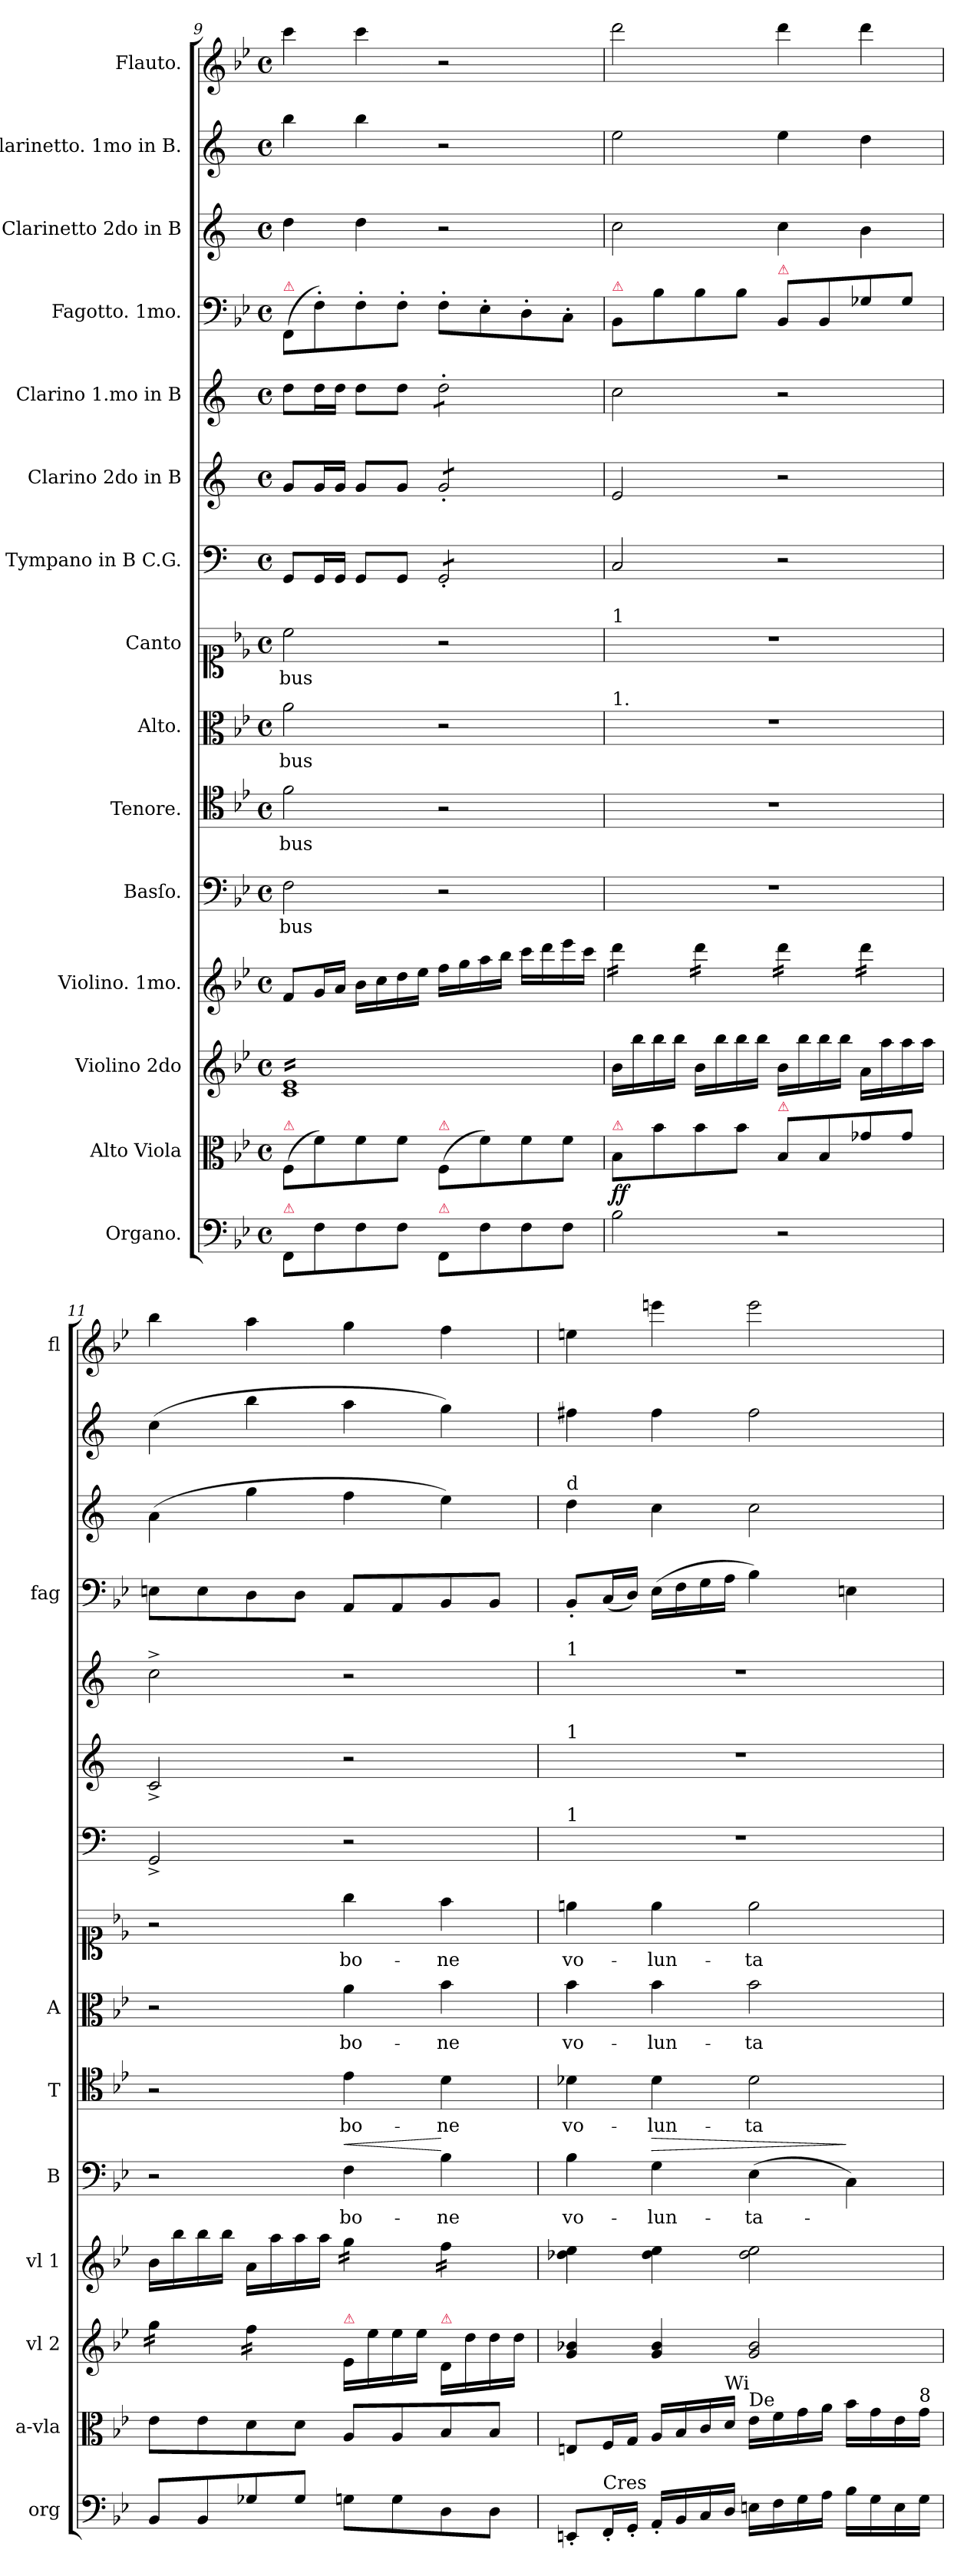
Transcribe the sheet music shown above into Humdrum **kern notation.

**kern	**kern	**dynam	**kern	**kern	**kern	**text	**dynam	**kern	**text	**dynam	**kern	**text	**dynam	**kern	**text	**kern	**kern	**kern	**kern	**dynam	**kern	**kern	**kern
*part15	*part14	*part14	*part13	*part12	*part11	*part11	*part11	*part10	*part10	*part10	*part9	*part9	*part9	*part8	*part8	*part7	*part6	*part5	*part4	*part4	*part3	*part2	*part1
*staff15	*staff14	*staff14	*staff13	*staff12	*staff11	*staff11	*staff11	*staff10	*staff10	*staff10	*staff9	*staff9	*staff9	*staff8	*staff8	*staff7	*staff6	*staff5	*staff4	*staff4	*staff3	*staff2	*staff1
*I"Organo.	*I"Alto Viola	*	*I"Violino 2do	*I"Violino. 1mo.	*I"Basſo.	*	*	*I"Tenore.	*	*	*I"Alto.	*	*	*I"Canto	*	*I"Tympano in B C.G.	*I"Clarino 2do in B	*I"Clarino 1.mo in B	*I"Fagotto. 1mo.	*	*I"Clarinetto 2do in B	*I"Clarinetto. 1mo in B.	*I"Flauto.
*I'org	*I'a-vla	*	*I'vl 2	*I'vl 1	*I'B	*	*	*I'T	*	*	*I'A	*	*	*	*	*	*	*	*I'fag	*	*	*	*I'fl
*clefF4	*clefC3	*	*clefG2	*clefG2	*clefF4	*	*	*clefC4	*	*	*clefC3	*	*	*clefC1	*	*clefF4	*clefG2	*clefG2	*clefF4	*	*clefG2	*clefG2	*clefG2
*	*	*	*	*	*	*	*	*	*	*	*	*	*	*	*	*ITrd1c2	*ITrd1c2	*ITrd1c2	*	*	*ITrd1c2	*ITrd1c2	*
*k[b-e-]	*k[b-e-]	*	*k[b-e-]	*k[b-e-]	*k[b-e-]	*	*	*k[b-e-]	*	*	*k[b-e-]	*	*	*k[b-e-]	*	*k[b-e-]	*k[b-e-]	*k[b-e-]	*k[b-e-]	*	*k[b-e-]	*k[b-e-]	*k[b-e-]
*B-:	*B-:	*	*B-:	*B-:	*B-:	*	*	*B-:	*	*	*B-:	*	*	*B-:	*	*B-:	*B-:	*B-:	*B-:	*	*B-:	*B-:	*B-:
*M4/4	*M4/4	*	*M4/4	*M4/4	*M4/4	*	*	*M4/4	*	*	*M4/4	*	*	*M4/4	*	*M4/4	*M4/4	*M4/4	*M4/4	*	*M4/4	*M4/4	*M4/4
*met(c)	*met(c)	*	*met(c)	*met(c)	*met(c)	*	*	*met(c)	*	*	*met(c)	*	*	*met(c)	*	*met(c)	*met(c)	*met(c)	*met(c)	*	*met(c)	*met(c)	*met(c)
=9	=9	=9	=9	=9	=9	=9	=9	=9	=9	=9	=9	=9	=9	=9	=9	=9	=9	=9	=9	=9	=9	=9	=9
!	!	!	!	!	!	!	!	!	!	!	!	!	!	!	!	!	!	!	!LO:TX:a:color=crimson:t=⚠	!	!	!	!
!	!LO:TX:a:color=crimson:t=⚠	!	!	!	!	!	!	!	!	!	!	!	!	!	!	!	!	!	!	!	!	!	!
!LO:TX:a:color=crimson:t=⚠	!	!	!	!	!	!	!	!	!	!	!	!	!	!	!	!	!	!	!	!	!	!	!
*	*	*	*tremolo	*	*	*	*	*	*	*	*	*	*	*	*	*	*	*	*	*	*	*	*
8FF/L	(8F/L	.	16c 16e-LL	8f/L	2F\	-bus	.	2f\	-bus	.	2a\	-bus	.	2cc\	-bus	8FF/L	8f/L	8cc\L	(<8FF/L	.	4cc\	4aa\	4ccc\
.	.	.	16c 16e-	.	.	.	.	.	.	.	.	.	.	.	.	.	.	.	.	.	.	.	.
8F\	8f\)	.	16c 16e-	16g/L	.	.	.	.	.	.	.	.	.	.	.	16FF/L	16f/L	16cc\L	8F'\)	.	.	.	.
.	.	.	16c 16e-	16a/JJ	.	.	.	.	.	.	.	.	.	.	.	16FF/JJ	16f/JJ	16cc\JJ	.	.	.	.	.
8F\	8f\	.	16c 16e-	16b-\LL	.	.	.	.	.	.	.	.	.	.	.	8FF/L	8f/L	8cc\L	8F'\	.	4cc\	4aa\	4ccc\
.	.	.	16c 16e-	16cc\	.	.	.	.	.	.	.	.	.	.	.	.	.	.	.	.	.	.	.
8F\J	8f\J	.	16c 16e-	16dd\	.	.	.	.	.	.	.	.	.	.	.	8FF/J	8f/J	8cc\J	8F'\J	.	.	.	.
.	.	.	16c 16e-	16ee-\JJ	.	.	.	.	.	.	.	.	.	.	.	.	.	.	.	.	.	.	.
!	!	!	!	!	!	!	!	!	!	!	!	!	!	!	!	!	!	!LO:TX:a:t=....	!	!	!	!	!
!	!	!	!	!	!	!	!	!	!	!	!	!	!	!	!	!	!LO:TX:b:t=....	!	!	!	!	!	!
!	!	!	!	!	!	!	!	!	!	!	!	!	!	!	!	!LO:TX:b:t=....	!	!	!	!	!	!	!
!	!LO:TX:a:color=crimson:t=⚠	!	!	!	!	!	!	!	!	!	!	!	!	!	!	!	!	!	!	!	!	!	!
!LO:TX:a:color=crimson:t=⚠	!	!	!	!	!	!	!	!	!	!	!	!	!	!	!	!	!	!	!	!	!	!	!
*	*	*	*	*	*	*	*	*	*	*	*	*	*	*	*	*tremolo	*	*	*	*	*	*	*
*	*	*	*	*	*	*	*	*	*	*	*	*	*	*	*	*	*tremolo	*	*	*	*	*	*
*	*	*	*	*	*	*	*	*	*	*	*	*	*	*	*	*	*	*tremolo	*	*	*	*	*
8FF/L	(8F/L	.	16c 16e-	16ff\LL	2r	.	.	2r	.	.	2r	.	.	2r	.	8FF'/L	8f'/L	8cc'\L	8F'\L	.	2r	2r	2r
.	.	.	16c 16e-	16gg\	.	.	.	.	.	.	.	.	.	.	.	.	.	.	.	.	.	.	.
8F\	8f\)	.	16c 16e-	16aa\	.	.	.	.	.	.	.	.	.	.	.	8FF'/	8f'/	8cc'\	8E-'\	.	.	.	.
.	.	.	16c 16e-	16bb-\JJ	.	.	.	.	.	.	.	.	.	.	.	.	.	.	.	.	.	.	.
8F\	8f\	.	16c 16e-	16ccc\LL	.	.	.	.	.	.	.	.	.	.	.	8FF'/	8f'/	8cc'\	8D'\	.	.	.	.
.	.	.	16c 16e-	16ddd\	.	.	.	.	.	.	.	.	.	.	.	.	.	.	.	.	.	.	.
8F\J	8f\J	.	16c 16e-	16eee-\	.	.	.	.	.	.	.	.	.	.	.	8FF'/J	8f'/J	8cc'\J	8C'\J	.	.	.	.
*	*	*	*	*	*	*	*	*	*	*	*	*	*	*	*	*	*	*Xtremolo	*	*	*	*	*
*	*	*	*	*	*	*	*	*	*	*	*	*	*	*	*	*	*Xtremolo	*	*	*	*	*	*
*	*	*	*	*	*	*	*	*	*	*	*	*	*	*	*	*Xtremolo	*	*	*	*	*	*	*
.	.	.	16c 16e-JJ	16ccc\JJ	.	.	.	.	.	.	.	.	.	.	.	.	.	.	.	.	.	.	.
*	*	*	*Xtremolo	*	*	*	*	*	*	*	*	*	*	*	*	*	*	*	*	*	*	*	*
=10	=10	=10	=10	=10	=10	=10	=10	=10	=10	=10	=10	=10	=10	=10	=10	=10	=10	=10	=10	=10	=10	=10	=10
!	!	!	!	!	!	!	!	!	!	!	!	!	!	!	!	!	!	!	!LO:TX:a:color=crimson:t=⚠	!	!	!	!
!	!	!	!	!	!	!	!	!	!	!	!	!	!	!LO:TX:a:t=1	!	!	!	!	!	!	!	!	!
!	!	!	!	!	!	!	!	!	!	!	!LO:TX:a:t=1.	!	!	!	!	!	!	!	!	!	!	!	!
!	!LO:TX:a:color=crimson:t=⚠	!	!	!	!	!	!	!	!	!	!	!	!	!	!	!	!	!	!	!	!	!	!
*	*	*	*	*tremolo	*	*	*	*	*	*	*	*	*	*	*	*	*	*	*	*	*	*	*
2B-\	8B-/L	ff	16b-\LL	16ddd\LL	1r	.	.	1r	.	.	1r	.	.	1r	.	2BB-/	2d/	2b-\	8BB-/L	ffor	2b-\	2dd\	2ddd\
.	.	.	16bb-\	16ddd\	.	.	.	.	.	.	.	.	.	.	.	.	.	.	.	.	.	.	.
.	8b-\	.	16bb-\	16ddd\	.	.	.	.	.	.	.	.	.	.	.	.	.	.	8B-\	.	.	.	.
.	.	.	16bb-\JJ	16ddd\JJ	.	.	.	.	.	.	.	.	.	.	.	.	.	.	.	.	.	.	.
.	8b-\	.	16b-\LL	16ddd\LL	.	.	.	.	.	.	.	.	.	.	.	.	.	.	8B-\	.	.	.	.
.	.	.	16bb-\	16ddd\	.	.	.	.	.	.	.	.	.	.	.	.	.	.	.	.	.	.	.
.	8b-\J	.	16bb-\	16ddd\	.	.	.	.	.	.	.	.	.	.	.	.	.	.	8B-\J	.	.	.	.
.	.	.	16bb-\JJ	16ddd\JJ	.	.	.	.	.	.	.	.	.	.	.	.	.	.	.	.	.	.	.
!	!	!	!	!	!	!	!	!	!	!	!	!	!	!	!	!	!	!	!LO:TX:a:color=crimson:t=⚠	!	!	!	!
!	!LO:TX:a:color=crimson:t=⚠	!	!	!	!	!	!	!	!	!	!	!	!	!	!	!	!	!	!	!	!	!	!
2r	8B-/L	.	16b-\LL	16ddd\LL	.	.	.	.	.	.	.	.	.	.	.	2r	2r	2r	8BB-/L	.	4b-\	4dd\	4ddd\
.	.	.	16bb-\	16ddd\	.	.	.	.	.	.	.	.	.	.	.	.	.	.	.	.	.	.	.
.	8B-/	.	16bb-\	16ddd\	.	.	.	.	.	.	.	.	.	.	.	.	.	.	8BB-/	.	.	.	.
.	.	.	16bb-\JJ	16ddd\JJ	.	.	.	.	.	.	.	.	.	.	.	.	.	.	.	.	.	.	.
.	8g-X\	.	16a\LL	16ddd\LL	.	.	.	.	.	.	.	.	.	.	.	.	.	.	8G-X\	.	4a\	4cc\	4ddd\
.	.	.	16aa\	16ddd\	.	.	.	.	.	.	.	.	.	.	.	.	.	.	.	.	.	.	.
.	8g-\J	.	16aa\	16ddd\	.	.	.	.	.	.	.	.	.	.	.	.	.	.	8G-\J	.	.	.	.
.	.	.	16aa\JJ	16ddd\JJ	.	.	.	.	.	.	.	.	.	.	.	.	.	.	.	.	.	.	.
*	*	*	*	*Xtremolo	*	*	*	*	*	*	*	*	*	*	*	*	*	*	*	*	*	*	*
=11	=11	=11	=11	=11	=11	=11	=11	=11	=11	=11	=11	=11	=11	=11	=11	=11	=11	=11	=11	=11	=11	=11	=11
*	*	*	*tremolo	*	*	*	*	*	*	*	*	*	*	*	*	*	*	*	*	*	*	*	*
8BB-/L	8e-\L	.	16gg\LL	16b-\LL	2r	.	.	2r	.	.	2r	.	.	2r	.	2FF^>/	2B-^>/	2b-^\	8En\L	.	(4g\	(4b-\	4bb-\
.	.	.	16gg\	16bb-\	.	.	.	.	.	.	.	.	.	.	.	.	.	.	.	.	.	.	.
8BB-/	8e-\	.	16gg\	16bb-\	.	.	.	.	.	.	.	.	.	.	.	.	.	.	8E\	.	.	.	.
.	.	.	16gg\JJ	16bb-\JJ	.	.	.	.	.	.	.	.	.	.	.	.	.	.	.	.	.	.	.
8G-X/	8d\	.	16ff\LL	16a\LL	.	.	.	.	.	.	.	.	.	.	.	.	.	.	8D\	.	4ff\	4aa\	4aa\
.	.	.	16ff\	16aa\	.	.	.	.	.	.	.	.	.	.	.	.	.	.	.	.	.	.	.
8G-/J	8d\J	.	16ff\	16aa\	.	.	.	.	.	.	.	.	.	.	.	.	.	.	8D\J	.	.	.	.
.	.	.	16ff\JJ	16aa\JJ	.	.	.	.	.	.	.	.	.	.	.	.	.	.	.	.	.	.	.
*	*	*	*Xtremolo	*	*	*	*	*	*	*	*	*	*	*	*	*	*	*	*	*	*	*	*
!	!	!	!LO:TX:a:color=crimson:t=⚠	!	!	!	!	!	!	!	!	!	!	!	!	!	!	!	!	!	!	!	!
!	!	!	!	!	!	!	!LO:HP:a	!	!	!	!	!	!	!	!	!	!	!	!	!	!	!	!
!	!	!	!	!	!	!	!LO:DY:n=1:b	!	!	!LO:DY:b:rj	!	!	!LO:DY:b:rj	!	!	!	!	!	!	!	!	!	!
*	*	*	*	*tremolo	*	*	*	*	*	*	*	*	*	*	*	*	*	*	*	*	*	*	*
8Gn\L	8A/L	.	16e-/LL	16gg\LL	4F\	bo-	< for	4e-\	bo-	for.	4a\	bo-	for	4gg\	bo-	2r	2r	2r	8AA/L	.	4ee-\	4gg\	4gg\
.	.	.	16ee-\	16gg\	.	.	.	.	.	.	.	.	.	.	.	.	.	.	.	.	.	.	.
8G\	8A/	.	16ee-\	16gg\	.	.	.	.	.	.	.	.	.	.	.	.	.	.	8AA/	.	.	.	.
.	.	.	16ee-\JJ	16gg\JJ	.	.	.	.	.	.	.	.	.	.	.	.	.	.	.	.	.	.	.
!	!	!	!LO:TX:a:color=crimson:t=⚠	!	!	!	!	!	!	!	!	!	!	!	!	!	!	!	!	!	!	!	!
8D\	8B-/	.	16d/LL	16ff\LL	4B-\	-ne	[	4d\	-ne	.	4b-\	-ne	.	4ff\	-ne	.	.	.	8BB-/	.	4dd\)	4ff\)	4ff\
.	.	.	16dd\	16ff\	.	.	.	.	.	.	.	.	.	.	.	.	.	.	.	.	.	.	.
8D\J	8B-/J	.	16dd\	16ff\	.	.	.	.	.	.	.	.	.	.	.	.	.	.	8BB-/J	.	.	.	.
.	.	.	16dd\JJ	16ff\JJ	.	.	.	.	.	.	.	.	.	.	.	.	.	.	.	.	.	.	.
*	*	*	*	*Xtremolo	*	*	*	*	*	*	*	*	*	*	*	*	*	*	*	*	*	*	*
=12	=12	=12	=12	=12	=12	=12	=12	=12	=12	=12	=12	=12	=12	=12	=12	=12	=12	=12	=12	=12	=12	=12	=12
!	!	!	!	!	!	!	!	!	!	!	!	!	!	!	!	!	!	!	!	!	!LO:TX:a:t=d	!	!
!	!	!	!	!	!	!	!	!	!	!	!	!	!	!	!	!	!	!LO:TX:a:t=1	!	!	!	!	!
!	!	!	!	!	!	!	!	!	!	!	!	!	!	!	!	!	!LO:TX:a:t=1	!	!	!	!	!	!
!	!	!	!	!	!	!	!	!	!	!	!	!	!	!	!	!LO:TX:a:t=1	!	!	!	!	!	!	!
8EEn'/L	8En/L	.	4g/ 4b-X/	4dd-X\ 4ee-\	4B-\	vo-	.	4d-X\	vo-	.	4b-\	vo-	.	4een\	vo-	1r	1r	1r	8BB-'/L	.	4cc\	4een\	4een\
!LO:TX:t=Cres	!	!	!	!	!	!	!	!	!	!	!	!	!	!	!	!	!	!	!	!	!	!	!
16FF'/L	16F/L	.	.	.	.	.	.	.	.	.	.	.	.	.	.	.	.	.	(16C/L	.	.	.	.
16GG'/JJ	16G/JJ	.	.	.	.	.	.	.	.	.	.	.	.	.	.	.	.	.	16D/JJ)	.	.	.	.
!	!	!	!	!	!	!	!LO:HP:a	!	!	!	!	!	!	!	!	!	!	!	!	!	!	!	!
16AA'/LL	16A/LL	.	4g/ 4b-/	4dd-\ 4ee-\	4G\	-lun-	>	4d-\	-lun-	.	4b-\	-lun-	.	4ee\	-lun-	.	.	.	(16E-\LL	.	4b-\	4ee\	4eeen\
16BB-/	16B-/	.	.	.	.	.	.	.	.	.	.	.	.	.	.	.	.	.	16F\	.	.	.	.
16C/	16c/	.	.	.	.	.	.	.	.	.	.	.	.	.	.	.	.	.	16G\	.	.	.	.
!	!LO:TX:a:t=Wi	!	!	!	!	!	!	!	!	!	!	!	!	!	!	!	!	!	!	!	!	!	!
16D/JJ	16d/JJ	.	.	.	.	.	.	.	.	.	.	.	.	.	.	.	.	.	16A\JJ	.	.	.	.
!	!LO:TX:a:t=De	!	!	!	!	!	!	!	!	!	!	!	!	!	!	!	!	!	!	!	!	!	!
16En\LL	16e-\LL	.	2g/ 2b-/	2dd-\ 2ee-\	(4E-\	-ta-	.	2d-\	-ta-	.	2b-\	-ta-	.	2ee\	-ta-	.	.	.	4B-\)	.	2b-\	2ee\	2eee\
16F\	16f\	.	.	.	.	.	.	.	.	.	.	.	.	.	.	.	.	.	.	.	.	.	.
16G\	16g\	.	.	.	.	.	.	.	.	.	.	.	.	.	.	.	.	.	.	.	.	.	.
16A\JJ	16a\JJ	.	.	.	.	.	.	.	.	.	.	.	.	.	.	.	.	.	.	.	.	.	.
16B-\LL	16b-\LL	.	.	.	4C\)	.	]	.	.	.	.	.	.	.	.	.	.	.	4En\	.	.	.	.
16G\	16g\	.	.	.	.	.	.	.	.	.	.	.	.	.	.	.	.	.	.	.	.	.	.
16E\	16e-\	.	.	.	.	.	.	.	.	.	.	.	.	.	.	.	.	.	.	.	.	.	.
!	!LO:TX:a:t=8	!	!	!	!	!	!	!	!	!	!	!	!	!	!	!	!	!	!	!	!	!	!
16G\JJ	16g\JJ	.	.	.	.	.	.	.	.	.	.	.	.	.	.	.	.	.	.	.	.	.	.
=	=	=	=	=	=	=	=	=	=	=	=	=	=	=	=	=	=	=	=	=	=	=	=
*-	*-	*-	*-	*-	*-	*-	*-	*-	*-	*-	*-	*-	*-	*-	*-	*-	*-	*-	*-	*-	*-	*-	*-
